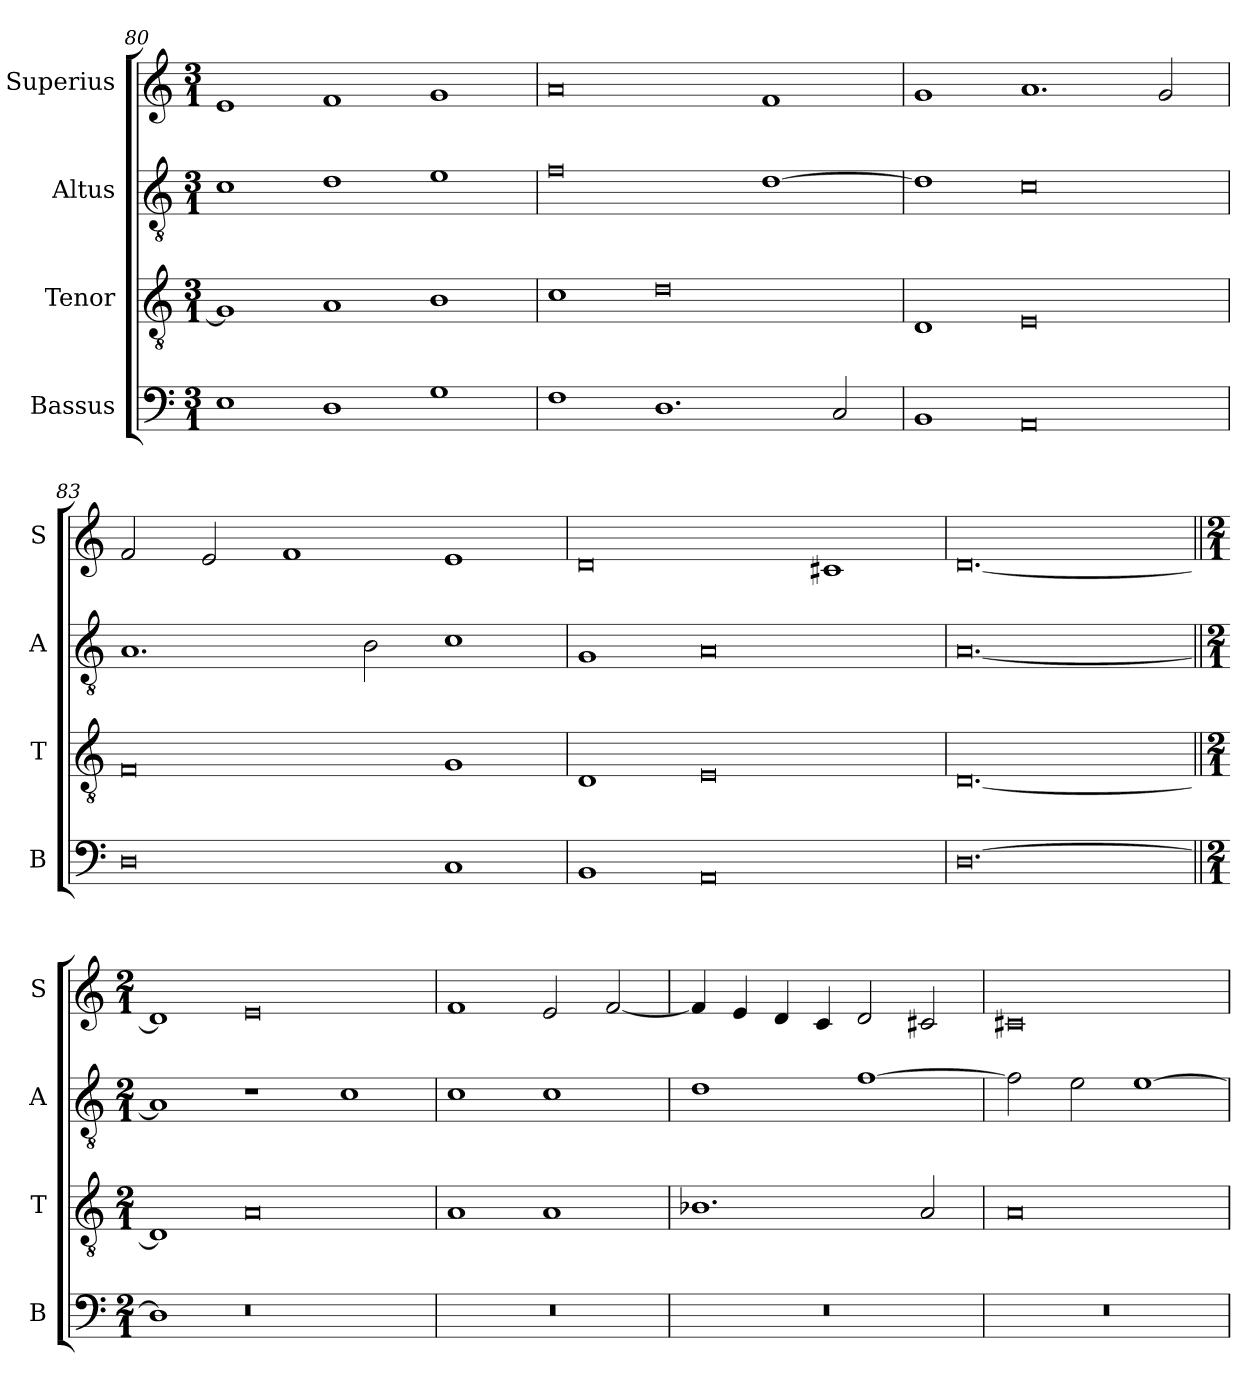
**kern	**kern	**kern	**kern
*part4	*part3	*part2	*part1
*staff4	*staff3	*staff2	*staff1
*I"Bassus	*I"Tenor	*I"Altus	*I"Superius
*I'B	*I'T	*I'A	*I'S
*clefF4	*clefGv2	*clefGv2	*clefG2
*k[]	*k[]	*k[]	*k[]
*C:	*C:	*C:	*C:
*M3/1	*M3/1	*M3/1	*M3/1
=80	=80	=80	=80
1E	1G]	1c	1e
1D	1A	1d	1f
1G	1B	1e	1g
=81	=81	=81	=81
1F	1c	0f	0a
1.D	0d	.	.
.	.	[1d	1f
2C	.	.	.
=82	=82	=82	=82
1BB	1D	1d]	1g
0AA	0E	0c	1.a
.	.	.	2g
=83	=83	=83	=83
0D	0F	1.A	2f
.	.	.	2e
.	.	.	1f
.	.	2B	.
1C	1G	1c	1e
=84	=84	=84	=84
1BB	1D	1G	0d
0AA	0E	0A	.
.	.	.	1c#X
=	=	=	=
[0.D	[0.D	[0.A	[0.d
=||	=||	=||	=||
*M2/1	*M2/1	*M2/1	*M2/1
1D]	1D]	1A]	1d]
0r	0A	1r	0e
.	.	1c	.
=85	=85	=85	=85
0r	1A	1c	1f
.	1A	1c	2e
.	.	.	[2f
=86	=86	=86	=86
0r	1.B-X	1d	4f]
.	.	.	4e
.	.	.	4d
.	.	.	4c
.	.	[1f	2d
.	2A	.	2c#X
=87	=87	=87	=87
0r	0A	2f]	0c#X
.	.	2e	.
.	.	[1e	.
=	=	=	=
*-	*-	*-	*-
